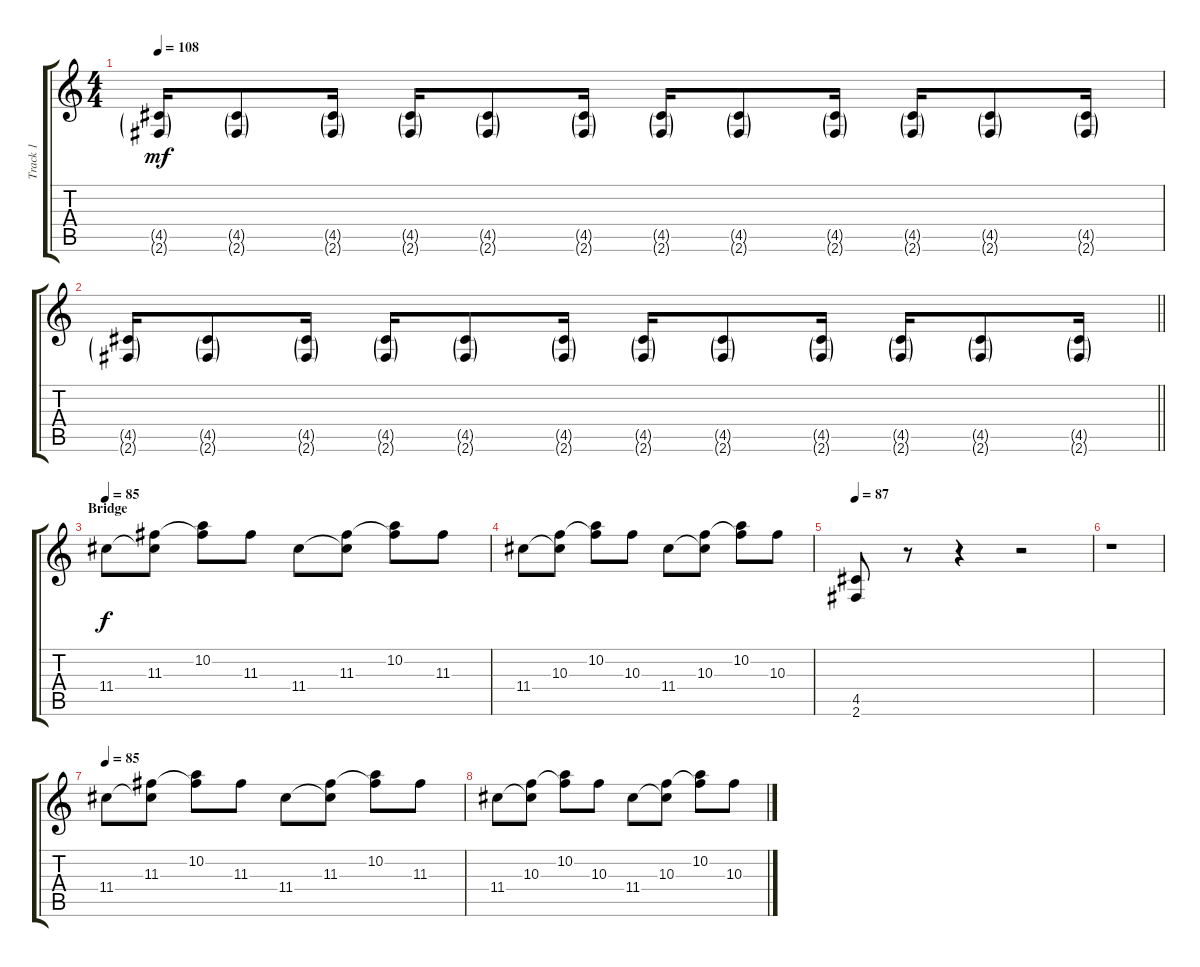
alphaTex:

\track ("Track 1" "Track 1") {instrument overdrivenguitar}
\staff {score tabs}
\tuning (E4 B3 G3 D3 A2 E2) {hide}
\ts (4 4)
\tempo 108
\clef g2
\ks c
(4.5{g} 2.6{g}).16{dy mf} (4.5{g} 2.6{g}).8 (4.5{g} 2.6{g}).16 (4.5{g} 2.6{g}).16 (4.5{g} 2.6{g}).8 (4.5{g} 2.6{g}).16 (4.5{g} 2.6{g}).16 (4.5{g} 2.6{g}).8 (4.5{g} 2.6{g}).16 (4.5{g} 2.6{g}).16 (4.5{g} 2.6{g}).8 (4.5{g} 2.6{g}).16 |
\barLineRight lightlight
(4.5{g} 2.6{g}).16 (4.5{g} 2.6{g}).8 (4.5{g} 2.6{g}).16 (4.5{g} 2.6{g}).16 (4.5{g} 2.6{g}).8 (4.5{g} 2.6{g}).16 (4.5{g} 2.6{g}).16 (4.5{g} 2.6{g}).8 (4.5{g} 2.6{g}).16 (4.5{g} 2.6{g}).16 (4.5{g} 2.6{g}).8 (4.5{g} 2.6{g}).16 |
\section ("" "Bridge")
\tempo 85
11.4.8{dy f} (11.3 11.4{t}).8 (10.2 11.3{t}).8 11.3.8 11.4.8 (11.3 11.4{t}).8 (10.2 11.3{t}).8 11.3.8 |
11.4.8 (10.3 11.4{t}).8 (10.2 10.3{t}).8 10.3.8 11.4.8 (10.3 11.4{t}).8 (10.2 10.3{t}).8 10.3.8 |
\tempo 87
(4.5 2.6).8 r.8 r.4 r.2 |
r.1 |
\tempo 85
11.4.8 (11.3 11.4{t}).8 (10.2 11.3{t}).8 11.3.8 11.4.8 (11.3 11.4{t}).8 (10.2 11.3{t}).8 11.3.8 |
11.4.8 (10.3 11.4{t}).8 (10.2 10.3{t}).8 10.3.8 11.4.8 (10.3 11.4{t}).8 (10.2 10.3{t}).8 10.3.8
